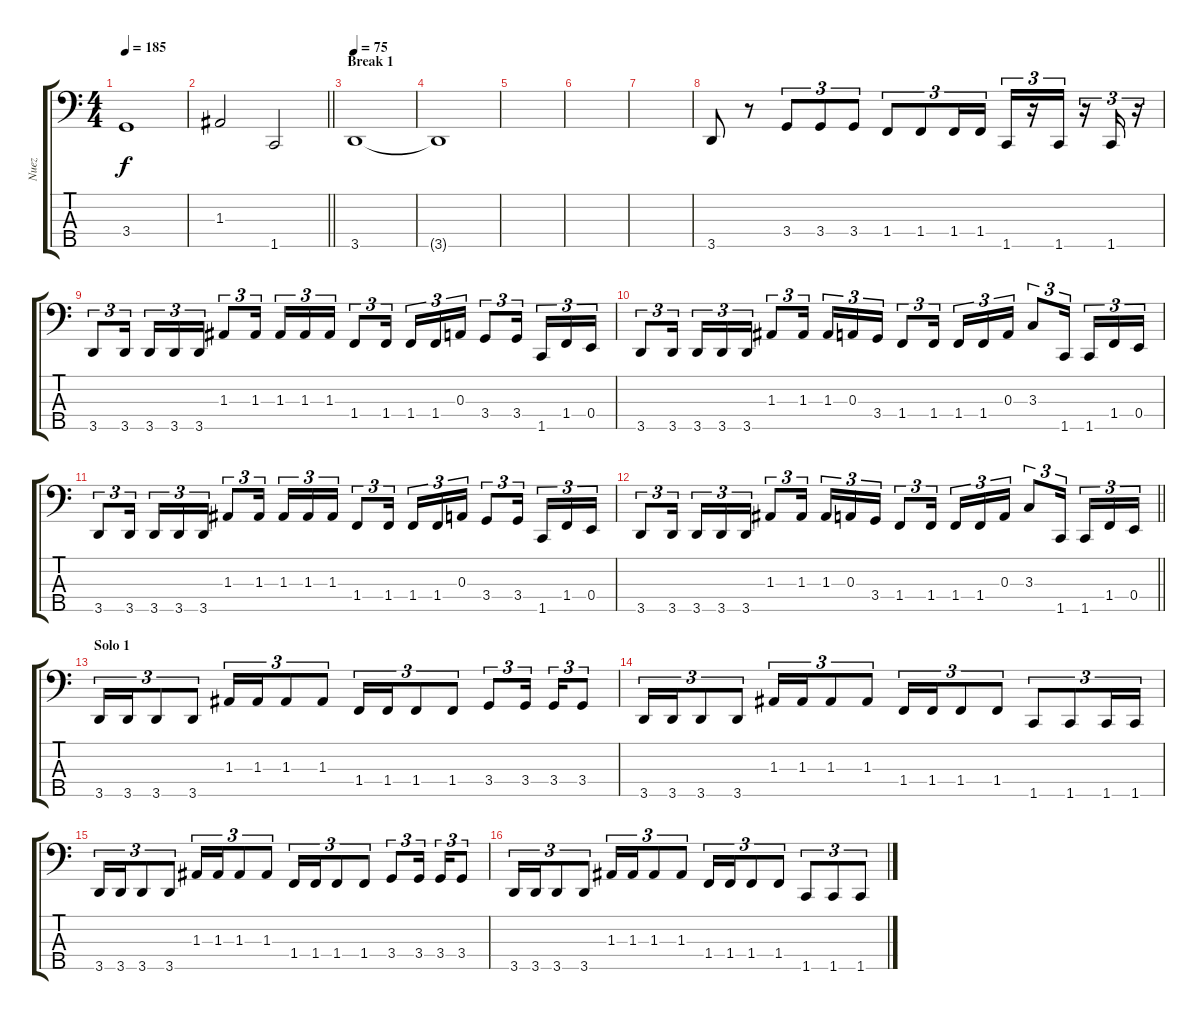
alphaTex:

\track ("Nuez" "Nuez") {instrument slapbass2}
\staff {score tabs}
\tuning (G2 D2 A1 E1 B0) {hide}
\ts (4 4)
\tempo 185
\clef f4
\ks c
3.4.1{dy f} |
\barLineRight lightlight
1.3.2 1.5.2 |
\section ("" "Break 1")
\tempo 75
3.5.1 |
3.5{t}.1 |
|
|
|
3.5.8 r.8 3.4.8{tu (3 2)} 3.4.8{tu (3 2)} 3.4.8{tu (3 2)} 1.4.8{tu (3 2)} 1.4.8{tu (3 2)} 1.4.16{tu (3 2)} 1.4.16{tu (3 2)} 1.5.16{tu (3 2)} r.16{tu (3 2)} 1.5.16{tu (3 2)} r.16{tu (3 2)} 1.5.16{tu (3 2)} r.16{tu (3 2)} |
3.5.8{tu (3 2)} 3.5.16{tu (3 2) beam splitsecondary} 3.5.16{tu (3 2)} 3.5.16{tu (3 2)} 3.5.16{tu (3 2)} 1.3.8{tu (3 2)} 1.3.16{tu (3 2) beam splitsecondary} 1.3.16{tu (3 2)} 1.3.16{tu (3 2)} 1.3.16{tu (3 2)} 1.4.8{tu (3 2)} 1.4.16{tu (3 2) beam splitsecondary} 1.4.16{tu (3 2)} 1.4.16{tu (3 2)} 0.3.16{tu (3 2)} 3.4.8{tu (3 2)} 3.4.16{tu (3 2) beam splitsecondary} 1.5.16{tu (3 2)} 1.4.16{tu (3 2)} 0.4.16{tu (3 2)} |
3.5.8{tu (3 2)} 3.5.16{tu (3 2) beam splitsecondary} 3.5.16{tu (3 2)} 3.5.16{tu (3 2)} 3.5.16{tu (3 2)} 1.3.8{tu (3 2)} 1.3.16{tu (3 2) beam splitsecondary} 1.3.16{tu (3 2)} 0.3.16{tu (3 2)} 3.4.16{tu (3 2)} 1.4.8{tu (3 2)} 1.4.16{tu (3 2) beam splitsecondary} 1.4.16{tu (3 2)} 1.4.16{tu (3 2)} 0.3.16{tu (3 2)} 3.3.8{tu (3 2)} 1.5.16{tu (3 2) beam splitsecondary} 1.5.16{tu (3 2)} 1.4.16{tu (3 2)} 0.4.16{tu (3 2)} |
3.5.8{tu (3 2)} 3.5.16{tu (3 2) beam splitsecondary} 3.5.16{tu (3 2)} 3.5.16{tu (3 2)} 3.5.16{tu (3 2)} 1.3.8{tu (3 2)} 1.3.16{tu (3 2) beam splitsecondary} 1.3.16{tu (3 2)} 1.3.16{tu (3 2)} 1.3.16{tu (3 2)} 1.4.8{tu (3 2)} 1.4.16{tu (3 2) beam splitsecondary} 1.4.16{tu (3 2)} 1.4.16{tu (3 2)} 0.3.16{tu (3 2)} 3.4.8{tu (3 2)} 3.4.16{tu (3 2) beam splitsecondary} 1.5.16{tu (3 2)} 1.4.16{tu (3 2)} 0.4.16{tu (3 2)} |
\barLineRight lightlight
3.5.8{tu (3 2)} 3.5.16{tu (3 2) beam splitsecondary} 3.5.16{tu (3 2)} 3.5.16{tu (3 2)} 3.5.16{tu (3 2)} 1.3.8{tu (3 2)} 1.3.16{tu (3 2) beam splitsecondary} 1.3.16{tu (3 2)} 0.3.16{tu (3 2)} 3.4.16{tu (3 2)} 1.4.8{tu (3 2)} 1.4.16{tu (3 2) beam splitsecondary} 1.4.16{tu (3 2)} 1.4.16{tu (3 2)} 0.3.16{tu (3 2)} 3.3.8{tu (3 2)} 1.5.16{tu (3 2) beam splitsecondary} 1.5.16{tu (3 2)} 1.4.16{tu (3 2)} 0.4.16{tu (3 2)} |
\section ("" "Solo 1")
3.5.16{tu (3 2)} 3.5.16{tu (3 2)} 3.5.8{tu (3 2)} 3.5.8{tu (3 2)} 1.3.16{tu (3 2)} 1.3.16{tu (3 2)} 1.3.8{tu (3 2)} 1.3.8{tu (3 2)} 1.4.16{tu (3 2)} 1.4.16{tu (3 2)} 1.4.8{tu (3 2)} 1.4.8{tu (3 2)} 3.4.8{tu (3 2)} 3.4.16{tu (3 2) beam splitsecondary} 3.4.16{tu (3 2)} 3.4.8{tu (3 2)} |
3.5.16{tu (3 2)} 3.5.16{tu (3 2)} 3.5.8{tu (3 2)} 3.5.8{tu (3 2)} 1.3.16{tu (3 2)} 1.3.16{tu (3 2)} 1.3.8{tu (3 2)} 1.3.8{tu (3 2)} 1.4.16{tu (3 2)} 1.4.16{tu (3 2)} 1.4.8{tu (3 2)} 1.4.8{tu (3 2)} 1.5.8{tu (3 2)} 1.5.8{tu (3 2)} 1.5.16{tu (3 2)} 1.5.16{tu (3 2)} |
3.5.16{tu (3 2)} 3.5.16{tu (3 2)} 3.5.8{tu (3 2)} 3.5.8{tu (3 2)} 1.3.16{tu (3 2)} 1.3.16{tu (3 2)} 1.3.8{tu (3 2)} 1.3.8{tu (3 2)} 1.4.16{tu (3 2)} 1.4.16{tu (3 2)} 1.4.8{tu (3 2)} 1.4.8{tu (3 2)} 3.4.8{tu (3 2)} 3.4.16{tu (3 2) beam splitsecondary} 3.4.16{tu (3 2)} 3.4.8{tu (3 2)} |
3.5.16{tu (3 2)} 3.5.16{tu (3 2)} 3.5.8{tu (3 2)} 3.5.8{tu (3 2)} 1.3.16{tu (3 2)} 1.3.16{tu (3 2)} 1.3.8{tu (3 2)} 1.3.8{tu (3 2)} 1.4.16{tu (3 2)} 1.4.16{tu (3 2)} 1.4.8{tu (3 2)} 1.4.8{tu (3 2)} 1.5.8{tu (3 2)} 1.5.8{tu (3 2)} 1.5.8{tu (3 2)}
